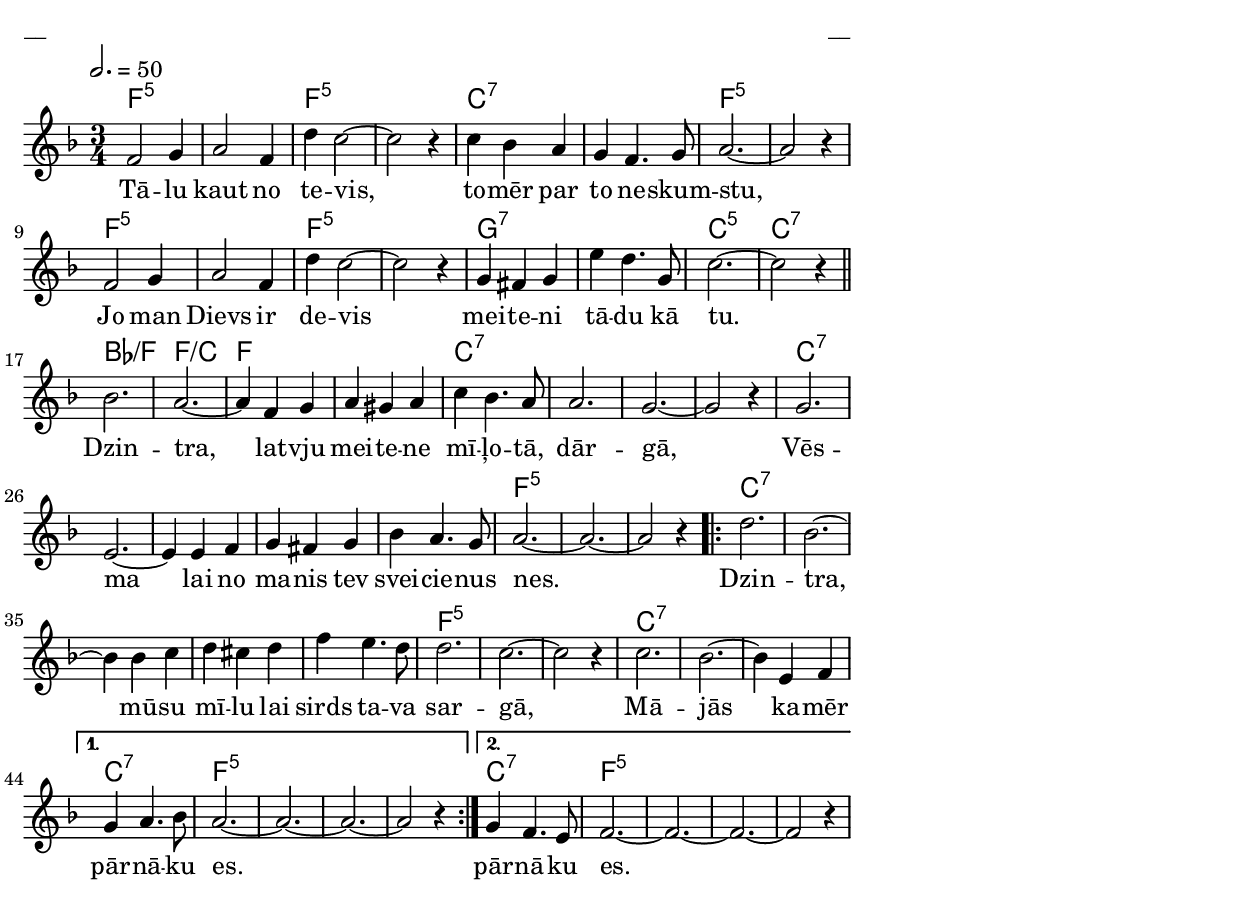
\version "2.13.16"
%\header {
%    title = "Tālu gan no tevis"
% no kr. "Skani senā dziesma", 28.lpp.
%}
%#(set-global-staff-size 18)
\paper {
line-width = 14\cm
left-margin = 0.4\cm
between-system-padding = 0.1\cm
between-system-space = 0.1\cm
}
\layout {
indent = #0
ragged-last = ##f
}


voiceA = \relative c' {
\clef "treble"
\key f \major
\time 3/4
\tempo 2.=50
f2 g4 | a2 f4 | d'4 c2~ | c2 r4 |
c4 bes a | g4 f4. g8 | a2.~ | a2 r4 | f2 g4 | 
a2 f4 | d'4 c2~ | c2 r4 | g4 fis g | e'4 d4. g,8 | 
c2.~ | c2 r4 \bar "||" bes2. | a2.~ | a4 f g |
a4 gis a | c4 bes4. a8 | a2. | g2.~ |
g2 r4 | g2. | e2.~ | e4 e f | g4 fis g | 
bes4 a4. g8 | a2.~ | a2.~ | a2 r4
\repeat volta 2 {
d2. | bes2.~ | bes4 bes c | d4 cis d | f4 e4. d8 | d2. | 
c2.~ | c2 r4 | c2. | bes2.~ | bes4 e, f 
}
\alternative { { g4 a4. bes8 | a2.~ | a2.~ | a2.~ | a2 r4 } { g4 f4. e8 | f2.~ | f2.~ |f2.~ | f2 r4 } }
} 

lyricA = \lyricmode {
Tā -- lu kaut no te -- vis, to -- mēr par to ne -- skum -- stu, 
Jo man Dievs ir de -- vis mei -- te -- ni tā -- du kā tu. 
Dzin -- tra, lat -- vju mei -- te -- ne mī -- ļo -- tā, dār -- gā,
Vēs -- ma lai no ma -- nis tev svei -- cie -- nus nes. 
Dzin -- tra, mū -- su mī -- lu lai sirds ta -- va sar -- gā, 
Mā -- jās ka -- mēr pār -- nā -- ku es. 
pār -- nā -- ku es. 
}

chordsA = \chordmode {
\time 4/4
f1.:5 | f1.:5 | c1.:7 | f1.:5 | f1.:5 | f1.:5 | g1.:7 | c2.:5 | c2.:7 |
bes2.:/f | f2.:/c | f1.:1 | c1.:7 | s1. | c1.:7 | s1. | s2. | f1.:5 | s2.
\repeat volta 2 {
c1.:7 | s1. | s2. | f1.:5 | s2. | c1.:7 | s2.
}
\alternative { { c2.:7 | f1.:5 | s1. } { c2.:7 | f1.:5 | s1. } }
}

fullScore = <<
\new ChordNames { \chordsA }
\new Staff {
<<
\new Voice = "voiceA" { \oneVoice \autoBeamOff \voiceA }
\lyricsto "voiceA" \new Lyrics \lyricA
>>
}
>>

\score {
\fullScore
\header { piece = "__" opus = "__" }
}
\markup { \with-color #(x11-color 'white) \sans \smaller "__" }
\score {
\unfoldRepeats
\fullScore
\midi {
\context { \Staff \remove "Staff_performer" }
\context { \Voice \consists "Staff_performer" }
}
}


